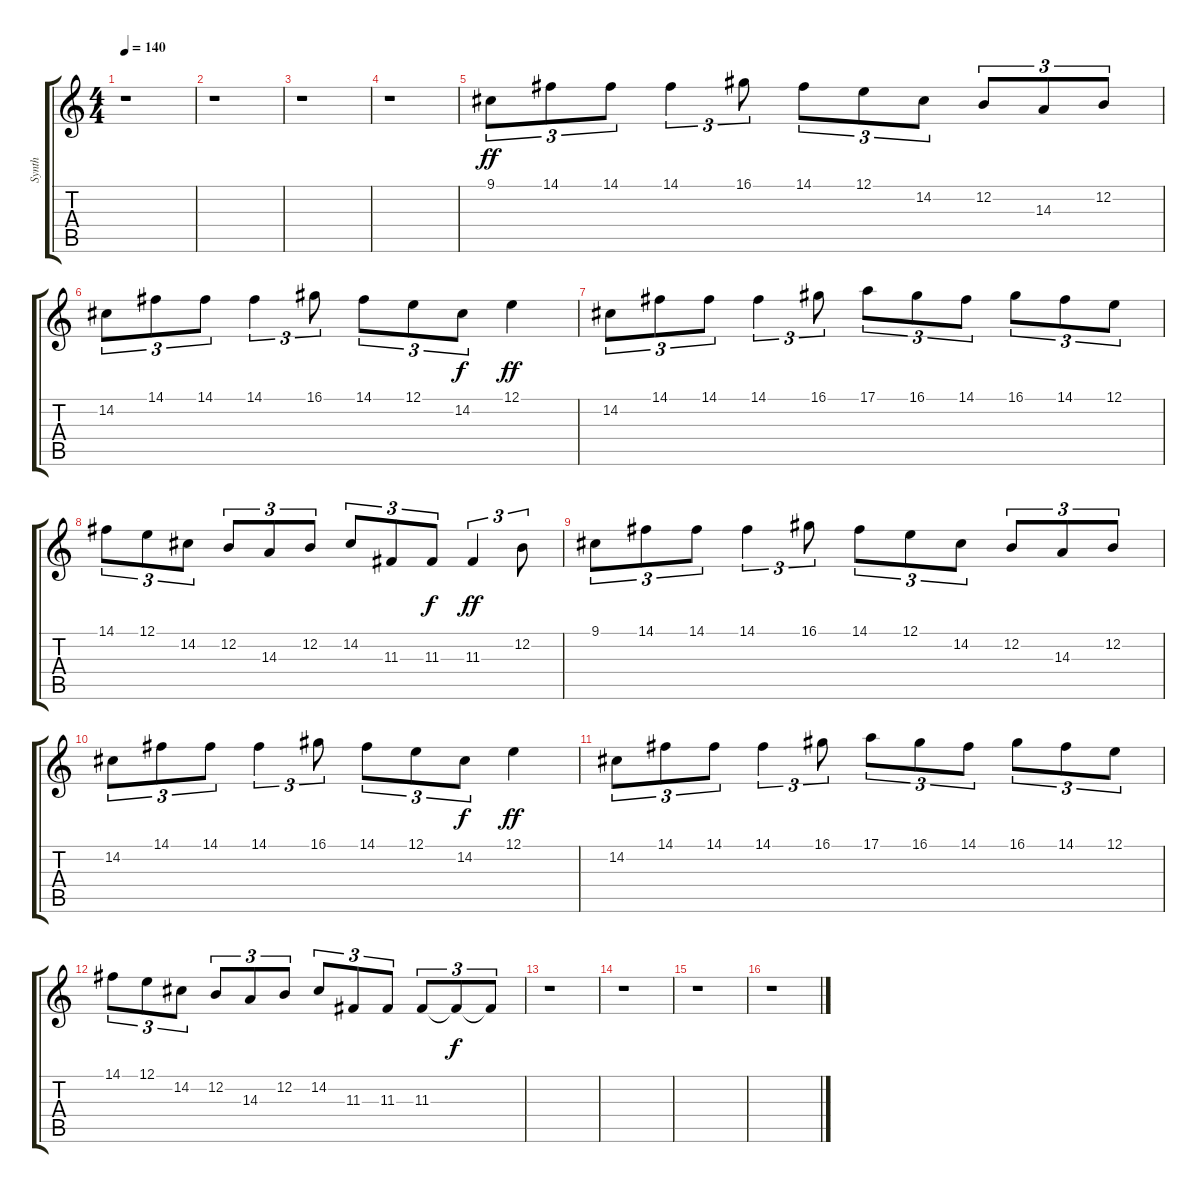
\track ("Synth" "Synth") {instrument stringensemble1}
\staff {score tabs}
\tuning (E4 B3 G3 D3 A2 E2) {hide}
\ts (4 4)
\tempo 140
\clef g2
\ks c
r.1{dy f} |
r.1 |
r.1 |
r.1 |
9.1.8{tu (3 2) dy ff} 14.1.8{tu (3 2)} 14.1.8{tu (3 2)} 14.1.4{tu (3 2)} 16.1.8{tu (3 2)} 14.1.8{tu (3 2)} 12.1.8{tu (3 2)} 14.2.8{tu (3 2)} 12.2.8{tu (3 2)} 14.3.8{tu (3 2)} 12.2.8{tu (3 2)} |
14.2.8{tu (3 2)} 14.1.8{tu (3 2)} 14.1.8{tu (3 2)} 14.1.4{tu (3 2)} 16.1.8{tu (3 2)} 14.1.8{tu (3 2)} 12.1.8{tu (3 2)} 14.2.8{tu (3 2) dy f} 12.1.4{dy ff} |
14.2.8{tu (3 2)} 14.1.8{tu (3 2)} 14.1.8{tu (3 2)} 14.1.4{tu (3 2)} 16.1.8{tu (3 2)} 17.1.8{tu (3 2)} 16.1.8{tu (3 2)} 14.1.8{tu (3 2)} 16.1.8{tu (3 2)} 14.1.8{tu (3 2)} 12.1.8{tu (3 2)} |
14.1.8{tu (3 2)} 12.1.8{tu (3 2)} 14.2.8{tu (3 2)} 12.2.8{tu (3 2)} 14.3.8{tu (3 2)} 12.2.8{tu (3 2)} 14.2.8{tu (3 2)} 11.3.8{tu (3 2)} 11.3.8{tu (3 2) dy f} 11.3.4{tu (3 2) dy ff} 12.2.8{tu (3 2)} |
9.1.8{tu (3 2)} 14.1.8{tu (3 2)} 14.1.8{tu (3 2)} 14.1.4{tu (3 2)} 16.1.8{tu (3 2)} 14.1.8{tu (3 2)} 12.1.8{tu (3 2)} 14.2.8{tu (3 2)} 12.2.8{tu (3 2)} 14.3.8{tu (3 2)} 12.2.8{tu (3 2)} |
14.2.8{tu (3 2)} 14.1.8{tu (3 2)} 14.1.8{tu (3 2)} 14.1.4{tu (3 2)} 16.1.8{tu (3 2)} 14.1.8{tu (3 2)} 12.1.8{tu (3 2)} 14.2.8{tu (3 2) dy f} 12.1.4{dy ff} |
14.2.8{tu (3 2)} 14.1.8{tu (3 2)} 14.1.8{tu (3 2)} 14.1.4{tu (3 2)} 16.1.8{tu (3 2)} 17.1.8{tu (3 2)} 16.1.8{tu (3 2)} 14.1.8{tu (3 2)} 16.1.8{tu (3 2)} 14.1.8{tu (3 2)} 12.1.8{tu (3 2)} |
14.1.8{tu (3 2)} 12.1.8{tu (3 2)} 14.2.8{tu (3 2)} 12.2.8{tu (3 2)} 14.3.8{tu (3 2)} 12.2.8{tu (3 2)} 14.2.8{tu (3 2)} 11.3.8{tu (3 2)} 11.3.8{tu (3 2)} 11.3.8{tu (3 2)} 11.3{t}.8{tu (3 2) dy f} 11.3{t}.8{tu (3 2)} |
r.1 |
r.1 |
r.1 |
r.1
